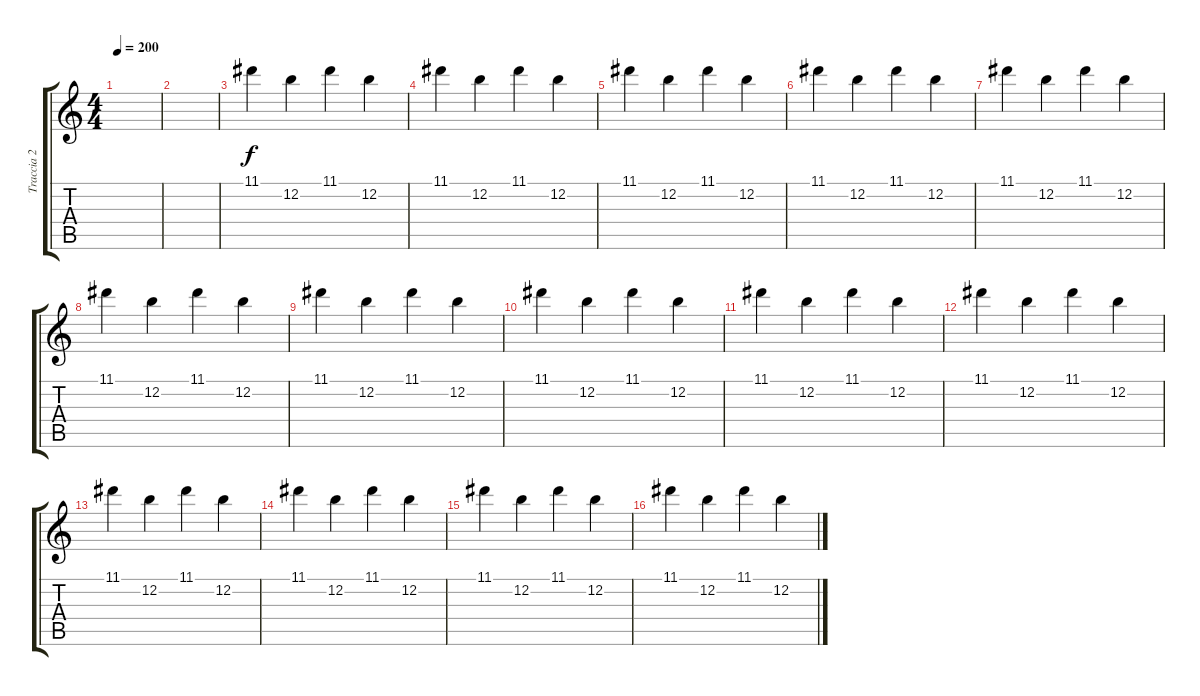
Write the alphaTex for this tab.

\track ("Traccia 2" "Traccia 2") {instrument overdrivenguitar}
\staff {score tabs}
\tuning (E4 B3 G3 D3 A2 E2) {hide}
\ts (4 4)
\tempo 200
\clef g2
\ks c
|
|
11.1.4{volume 9} 12.2.4 11.1.4 12.2.4 |
11.1.4{volume 9} 12.2.4 11.1.4 12.2.4 |
11.1.4{volume 9} 12.2.4 11.1.4 12.2.4 |
11.1.4{volume 9} 12.2.4 11.1.4 12.2.4 |
11.1.4{volume 9} 12.2.4 11.1.4 12.2.4 |
11.1.4{volume 9} 12.2.4 11.1.4 12.2.4 |
11.1.4{volume 9} 12.2.4 11.1.4 12.2.4 |
11.1.4{volume 9} 12.2.4 11.1.4 12.2.4 |
11.1.4{volume 9} 12.2.4 11.1.4 12.2.4 |
11.1.4{volume 9} 12.2.4 11.1.4 12.2.4 |
11.1.4{volume 9} 12.2.4 11.1.4 12.2.4 |
11.1.4{volume 9} 12.2.4 11.1.4 12.2.4 |
11.1.4{volume 9} 12.2.4 11.1.4 12.2.4 |
11.1.4{volume 9} 12.2.4 11.1.4 12.2.4
